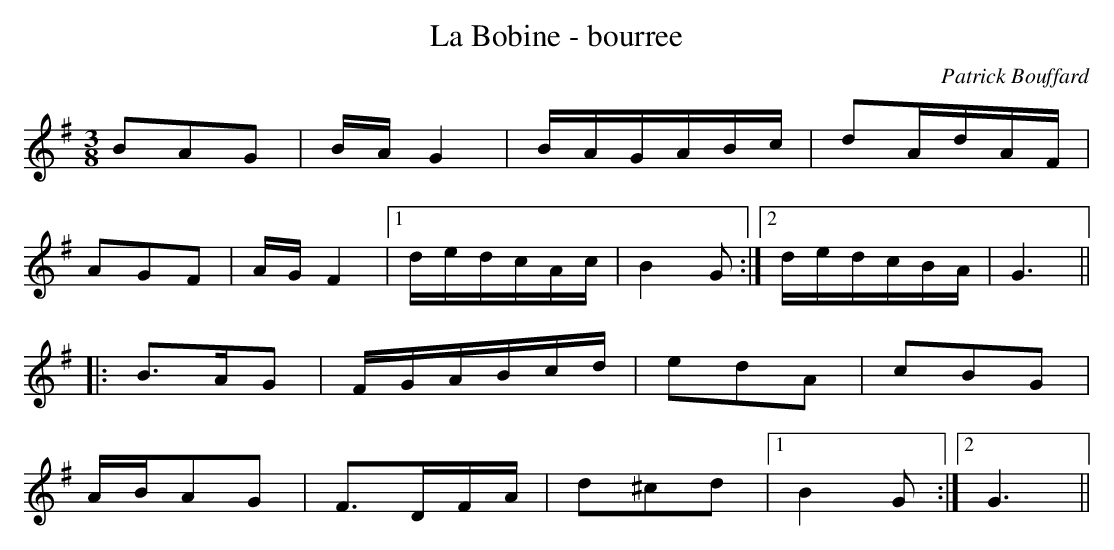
X:1
T:La Bobine - bourree
C:Patrick Bouffard
M:3/8
L:1/16
K:G
B2A2G2|BAG4|BAGABc|d2AdAF|
A2G2F2|AGF4|1dedcAc|B4G2:|2dedcBA|G6||
|:B3AG2|FGABcd|e2d2A2|c2B2G2|
ABA2G2|F3DFA|d2^c2d2|1B4G2:|2G6||
